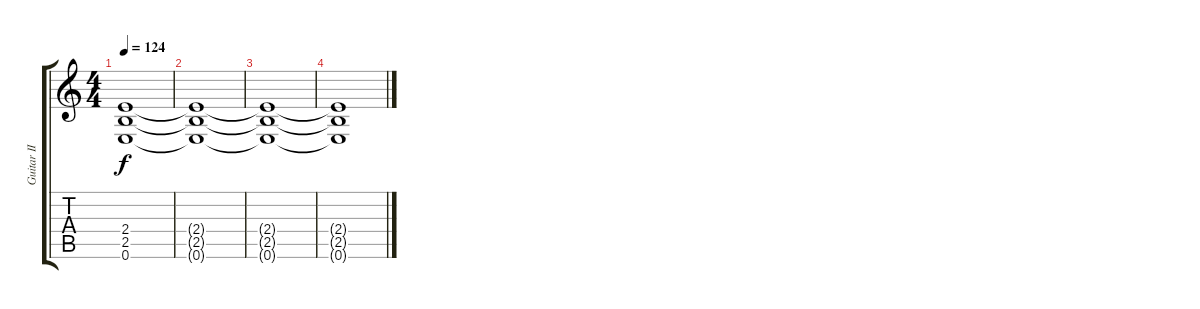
\track ("Guitar II" "Guitar II") {instrument overdrivenguitar}
\staff {score tabs}
\tuning (E4 B3 G3 D3 A2 E2) {hide}
\ts (4 4)
\tempo 124
\clef g2
\ks c
(2.4 2.5 0.6).1{dy f} |
(2.4{t} 2.5{t} 0.6{t}).1 |
(2.4{t} 2.5{t} 0.6{t}).1 |
(2.4{t} 2.5{t} 0.6{t}).1
